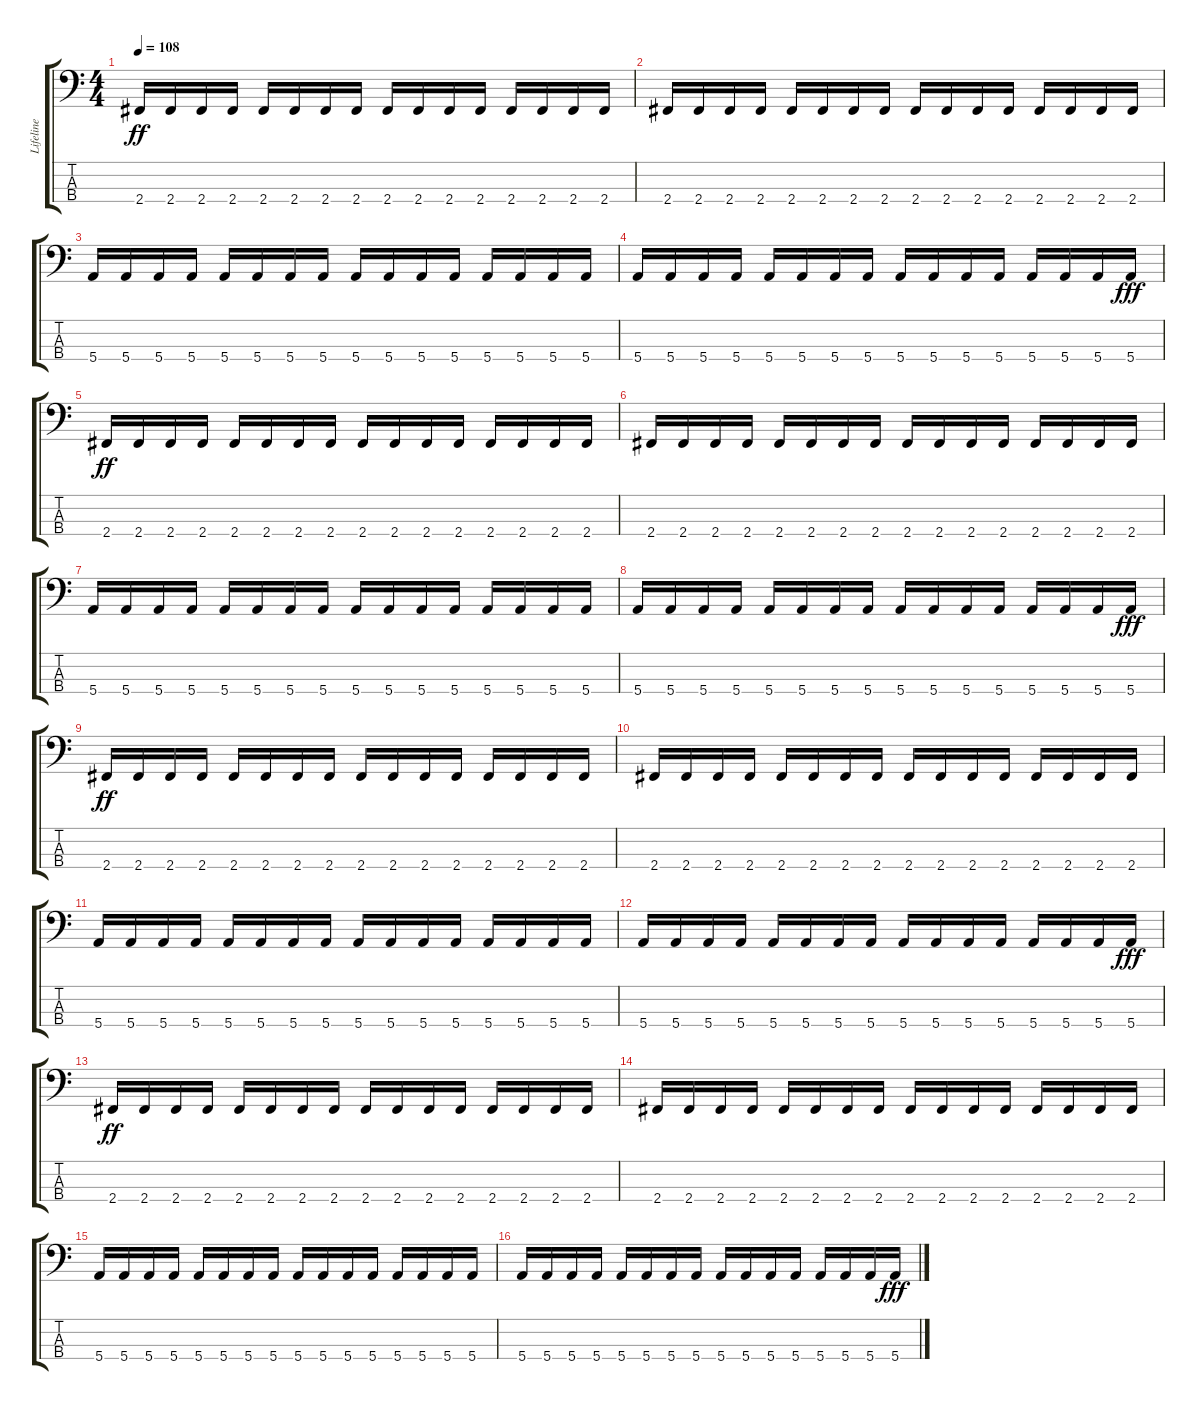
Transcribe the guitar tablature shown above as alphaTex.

\track ("Lifeline" "Lifeline") {instrument synthbass1}
\staff {score tabs}
\tuning (G2 D2 A1 E1) {hide}
\ts (4 4)
\tempo 108
\clef f4
\ks c
2.4.16{dy ff} 2.4.16 2.4.16 2.4.16 2.4.16 2.4.16 2.4.16 2.4.16 2.4.16 2.4.16 2.4.16 2.4.16 2.4.16 2.4.16 2.4.16 2.4.16 |
2.4.16 2.4.16 2.4.16 2.4.16 2.4.16 2.4.16 2.4.16 2.4.16 2.4.16 2.4.16 2.4.16 2.4.16 2.4.16 2.4.16 2.4.16 2.4.16 |
5.4.16 5.4.16 5.4.16 5.4.16 5.4.16 5.4.16 5.4.16 5.4.16 5.4.16 5.4.16 5.4.16 5.4.16 5.4.16 5.4.16 5.4.16 5.4.16 |
5.4.16 5.4.16 5.4.16 5.4.16 5.4.16 5.4.16 5.4.16 5.4.16 5.4.16 5.4.16 5.4.16 5.4.16 5.4.16 5.4.16 5.4.16 5.4.16{dy fff} |
2.4.16{dy ff} 2.4.16 2.4.16 2.4.16 2.4.16 2.4.16 2.4.16 2.4.16 2.4.16 2.4.16 2.4.16 2.4.16 2.4.16 2.4.16 2.4.16 2.4.16 |
2.4.16 2.4.16 2.4.16 2.4.16 2.4.16 2.4.16 2.4.16 2.4.16 2.4.16 2.4.16 2.4.16 2.4.16 2.4.16 2.4.16 2.4.16 2.4.16 |
5.4.16 5.4.16 5.4.16 5.4.16 5.4.16 5.4.16 5.4.16 5.4.16 5.4.16 5.4.16 5.4.16 5.4.16 5.4.16 5.4.16 5.4.16 5.4.16 |
5.4.16 5.4.16 5.4.16 5.4.16 5.4.16 5.4.16 5.4.16 5.4.16 5.4.16 5.4.16 5.4.16 5.4.16 5.4.16 5.4.16 5.4.16 5.4.16{dy fff} |
2.4.16{dy ff} 2.4.16 2.4.16 2.4.16 2.4.16 2.4.16 2.4.16 2.4.16 2.4.16 2.4.16 2.4.16 2.4.16 2.4.16 2.4.16 2.4.16 2.4.16 |
2.4.16 2.4.16 2.4.16 2.4.16 2.4.16 2.4.16 2.4.16 2.4.16 2.4.16 2.4.16 2.4.16 2.4.16 2.4.16 2.4.16 2.4.16 2.4.16 |
5.4.16 5.4.16 5.4.16 5.4.16 5.4.16 5.4.16 5.4.16 5.4.16 5.4.16 5.4.16 5.4.16 5.4.16 5.4.16 5.4.16 5.4.16 5.4.16 |
5.4.16 5.4.16 5.4.16 5.4.16 5.4.16 5.4.16 5.4.16 5.4.16 5.4.16 5.4.16 5.4.16 5.4.16 5.4.16 5.4.16 5.4.16 5.4.16{dy fff} |
2.4.16{dy ff} 2.4.16 2.4.16 2.4.16 2.4.16 2.4.16 2.4.16 2.4.16 2.4.16 2.4.16 2.4.16 2.4.16 2.4.16 2.4.16 2.4.16 2.4.16 |
2.4.16 2.4.16 2.4.16 2.4.16 2.4.16 2.4.16 2.4.16 2.4.16 2.4.16 2.4.16 2.4.16 2.4.16 2.4.16 2.4.16 2.4.16 2.4.16 |
5.4.16 5.4.16 5.4.16 5.4.16 5.4.16 5.4.16 5.4.16 5.4.16 5.4.16 5.4.16 5.4.16 5.4.16 5.4.16 5.4.16 5.4.16 5.4.16 |
5.4.16 5.4.16 5.4.16 5.4.16 5.4.16 5.4.16 5.4.16 5.4.16 5.4.16 5.4.16 5.4.16 5.4.16 5.4.16 5.4.16 5.4.16 5.4.16{dy fff}
